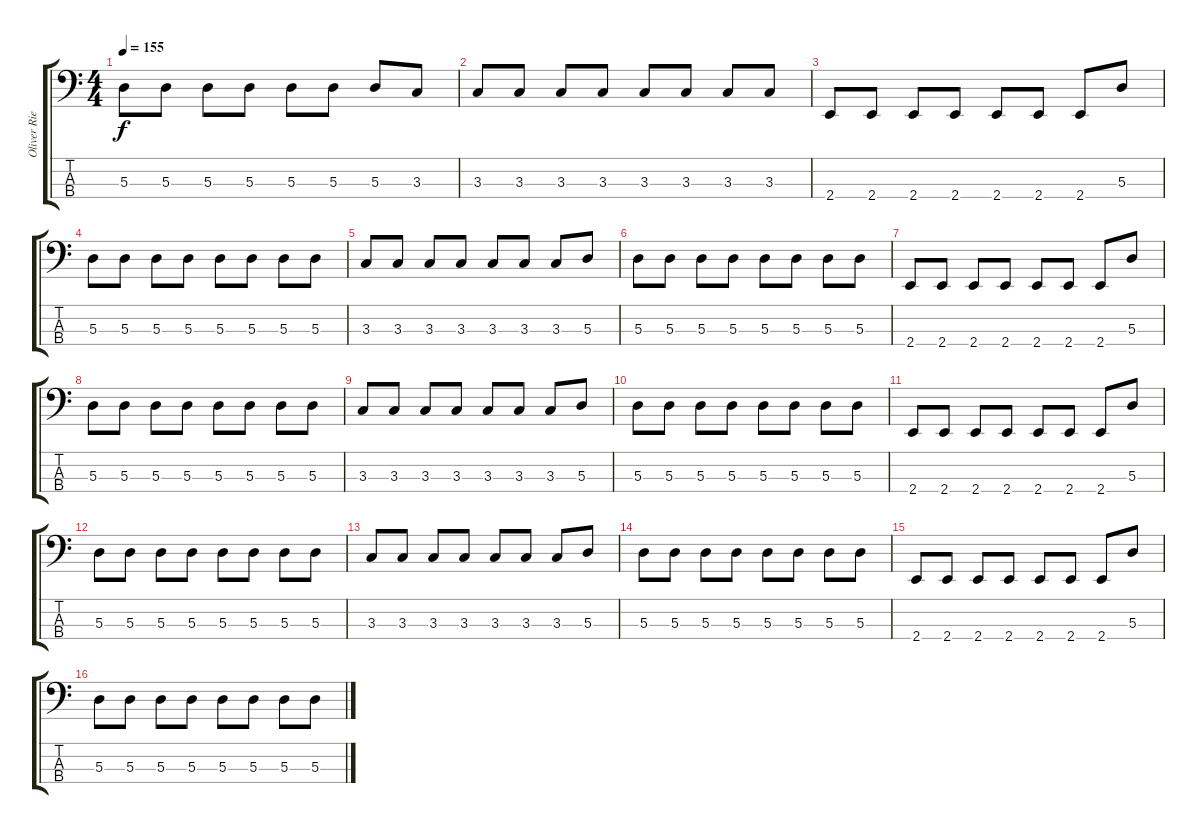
\track ("Oliver Riedell" "Oliver Rie") {instrument electricbasspick}
\staff {score tabs}
\tuning (G2 D2 A1 D1) {hide}
\ts (4 4)
\tempo 155
\clef f4
\ks c
5.3.8{dy f} 5.3.8 5.3.8 5.3.8 5.3.8 5.3.8 5.3.8 3.3.8 |
3.3.8 3.3.8 3.3.8 3.3.8 3.3.8 3.3.8 3.3.8 3.3.8 |
2.4.8 2.4.8 2.4.8 2.4.8 2.4.8 2.4.8 2.4.8 5.3.8 |
5.3.8 5.3.8 5.3.8 5.3.8 5.3.8 5.3.8 5.3.8 5.3.8 |
3.3.8 3.3.8 3.3.8 3.3.8 3.3.8 3.3.8 3.3.8 5.3.8 |
5.3.8 5.3.8 5.3.8 5.3.8 5.3.8 5.3.8 5.3.8 5.3.8 |
2.4.8 2.4.8 2.4.8 2.4.8 2.4.8 2.4.8 2.4.8 5.3.8 |
5.3.8 5.3.8 5.3.8 5.3.8 5.3.8 5.3.8 5.3.8 5.3.8 |
3.3.8 3.3.8 3.3.8 3.3.8 3.3.8 3.3.8 3.3.8 5.3.8 |
5.3.8 5.3.8 5.3.8 5.3.8 5.3.8 5.3.8 5.3.8 5.3.8 |
2.4.8 2.4.8 2.4.8 2.4.8 2.4.8 2.4.8 2.4.8 5.3.8 |
5.3.8 5.3.8 5.3.8 5.3.8 5.3.8 5.3.8 5.3.8 5.3.8 |
3.3.8 3.3.8 3.3.8 3.3.8 3.3.8 3.3.8 3.3.8 5.3.8 |
5.3.8 5.3.8 5.3.8 5.3.8 5.3.8 5.3.8 5.3.8 5.3.8 |
2.4.8 2.4.8 2.4.8 2.4.8 2.4.8 2.4.8 2.4.8 5.3.8 |
5.3.8 5.3.8 5.3.8 5.3.8 5.3.8 5.3.8 5.3.8 5.3.8
